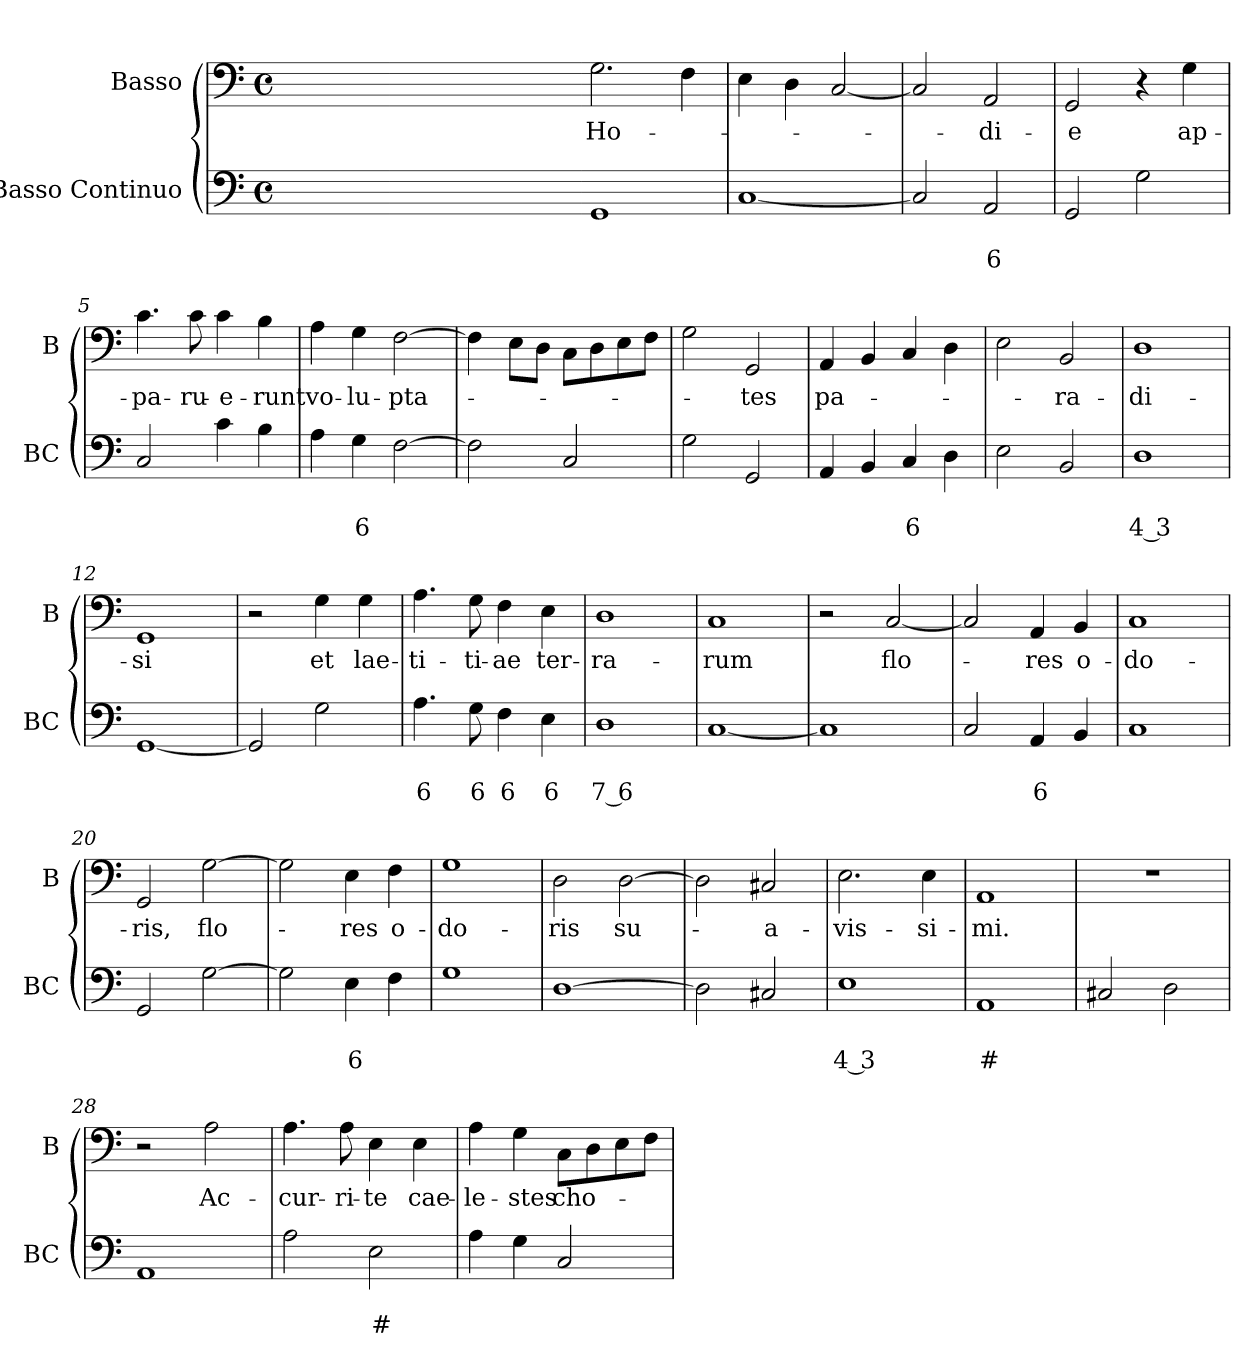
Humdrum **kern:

**kern	**text	**text	**kern	**text
*part2	*part2	*part2	*part1	*part1
*staff2	*staff2	*staff2	*staff1	*staff1
*I"Basso Continuo	*	*	*I"Basso	*
*I'BC	*	*	*I'B	*
*clefF4	*	*	*clefF4	*
*k[]	*	*	*k[]	*
*C:	*	*	*C:	*
*M4/4	*	*	*M4/4	*
*met(c)	*	*	*met(c)	*
=	=	=	=	=
1ryy	.	.	1ryy	.
=1X-	=1X-	=1X-	=1X-	=1X-
4ryy	.	.	4ryy	.
4ryy	.	.	4ryy	.
4ryy	.	.	4ryy	.
4ryy	.	.	4ryy	.
=1-	=1-	=1-	=1-	=1-
!	!	!	!	!LO:LY:b
1GG	.	.	2.G\	Ho-
.	.	.	4F\	.
=2	=2	=2	=2	=2
[1C	.	.	4E\	.
.	.	.	4D\	.
.	.	.	[2C/	.
=3	=3	=3	=3	=3
2C/]	.	.	2C/]	.
!	!	!LO:LY:b	!	!LO:LY:b
2AA/	.	6	2AA/	-di-
=4	=4	=4	=4	=4
!	!	!	!	!LO:LY:b
2GG/	.	.	2GG/	-e
2G\	.	.	4r	.
!	!	!	!	!LO:LY:b
.	.	.	4G\	ap-
=5	=5	=5	=5	=5
!	!	!	!	!LO:LY:b
2C/	.	.	4.c\	-pa-
!	!	!	!	!LO:LY:b
.	.	.	8c\	-ru-
!	!	!	!	!LO:LY:b
4c\	.	.	4c\	-e-
!	!	!	!	!LO:LY:b
4B\	.	.	4B\	-runt
!!LO:LB:g=z
=6	=6	=6	=6	=6
!	!	!	!	!LO:LY:b
4A\	.	.	4A\	vo-
!	!	!LO:LY:b	!	!LO:LY:b
4G\	.	6	4G\	-lu-
!	!	!	!	!LO:LY:b
[2F\	.	.	[2F\	-pta-
=7	=7	=7	=7	=7
2F\]	.	.	4F\]	.
.	.	.	8E\L	.
.	.	.	8D\J	.
2C/	.	.	8C\L	.
.	.	.	8D\	.
.	.	.	8E\	.
.	.	.	8F\J	.
=8	=8	=8	=8	=8
2G\	.	.	2G\	.
!	!	!	!	!LO:LY:b
2GG/	.	.	2GG/	-tes
=9	=9	=9	=9	=9
!	!	!	!	!LO:LY:b
4AA/	.	.	4AA/	pa-
4BB/	.	.	4BB/	.
!	!	!LO:LY:b	!	!
4C/	.	6	4C/	.
4D\	.	.	4D\	.
=10	=10	=10	=10	=10
2E\	.	.	2E\	.
!	!	!	!	!LO:LY:b
2BB/	.	.	2BB/	-ra-
=11	=11	=11	=11	=11
!	!	!LO:LY:b	!	!LO:LY:b
1D	.	4 3	1D	-di-
=12	=12	=12	=12	=12
!	!	!	!	!LO:LY:b
[1GG	.	.	1GG	-si
!!LO:LB:g=z
=13	=13	=13	=13	=13
2GG/]	.	.	2r	.
!	!	!	!	!LO:LY:b
2G\	.	.	4G\	et
!	!	!	!	!LO:LY:b
.	.	.	4G\	lae-
=14	=14	=14	=14	=14
!	!	!LO:LY:b	!	!LO:LY:b
4.A\	.	6	4.A\	-ti-
!	!	!LO:LY:b	!	!LO:LY:b
8G\	.	6	8G\	-ti-
!	!	!LO:LY:b	!	!LO:LY:b
4F\	.	6	4F\	-ae
!	!	!LO:LY:b	!	!LO:LY:b
4E\	.	6	4E\	ter-
=15	=15	=15	=15	=15
!	!	!LO:LY:b	!	!LO:LY:b
1D	.	7 6	1D	-ra-
=16	=16	=16	=16	=16
!	!	!	!	!LO:LY:b
[1C	.	.	1C	-rum
=17	=17	=17	=17	=17
1C]	.	.	2r	.
!	!	!	!	!LO:LY:b
.	.	.	[2C/	flo-
=18	=18	=18	=18	=18
2C/	.	.	2C/]	.
!	!	!LO:LY:b	!	!LO:LY:b
4AA/	.	6	4AA/	-res
!	!	!	!	!LO:LY:b
4BB/	.	.	4BB/	o-
=19	=19	=19	=19	=19
!	!	!	!	!LO:LY:b
1C	.	.	1C	-do-
=20	=20	=20	=20	=20
!	!	!	!	!LO:LY:b
2GG/	.	.	2GG/	-ris,
!	!	!	!	!LO:LY:b
[2G\	.	.	[2G\	flo-
!!LO:LB:g=z
=21	=21	=21	=21	=21
2G\]	.	.	2G\]	.
!	!	!LO:LY:b	!	!LO:LY:b
4E\	.	6	4E\	-res
!	!	!	!	!LO:LY:b
4F\	.	.	4F\	o-
=22	=22	=22	=22	=22
!	!	!	!	!LO:LY:b
1G	.	.	1G	-do-
=23	=23	=23	=23	=23
!	!	!	!	!LO:LY:b
[1D	.	.	2D\	-ris
!	!	!	!	!LO:LY:b
.	.	.	[2D\	su-
=24	=24	=24	=24	=24
2D\]	.	.	2D\]	.
!	!	!	!	!LO:LY:b
2C#X/	.	.	2C#X/	-a-
=25	=25	=25	=25	=25
!	!	!LO:LY:b	!	!LO:LY:b
1E	.	4 3	2.E\	-vis-
!	!	!	!	!LO:LY:b
.	.	.	4E\	-si-
=26	=26	=26	=26	=26
!	!	!LO:LY:b	!	!LO:LY:b
1AA	.	#	1AA	-mi.
=27	=27	=27	=27	=27
2C#X/	.	.	1r	.
2D\	.	.	.	.
=28	=28	=28	=28	=28
1AA	.	.	2r	.
!	!	!	!	!LO:LY:b
.	.	.	2A\	Ac-
!!LO:LB:g=z
=29	=29	=29	=29	=29
!	!	!	!	!LO:LY:b
2A\	.	.	4.A\	-cur-
!	!	!	!	!LO:LY:b
.	.	.	8A\	-ri-
!	!	!LO:LY:b	!	!LO:LY:b
2E\	.	#	4E\	-te
!	!	!	!	!LO:LY:b
.	.	.	4E\	cae-
=30	=30	=30	=30	=30
!	!	!	!	!LO:LY:b
4A\	.	.	4A\	-le-
!	!	!	!	!LO:LY:b
4G\	.	.	4G\	-stes
!	!	!	!	!LO:LY:b
2C/	.	.	8C\L	cho-
.	.	.	8D\	.
.	.	.	8E\	.
.	.	.	8F\J	.
=	=	=	=	=
*-	*-	*-	*-	*-
